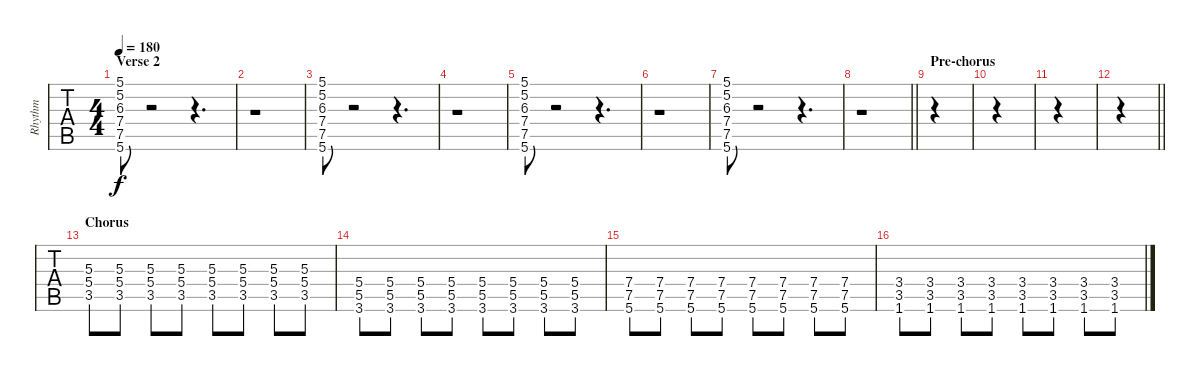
\track ("Rhythm" "Rhythm") {instrument overdrivenguitar}
\staff {tabs}
\tuning (E4 B3 G3 D3 A2 E2) {hide}
\ts (4 4)
\section ("" "Verse 2")
\tempo 180
\clef g2
\ks c
(5.1 5.2 6.3 7.4 7.5 5.6).8{dy f balance 8} r.2 r.4{d} |
r.1 |
(5.1 5.2 6.3 7.4 7.5 5.6).8 r.2 r.4{d} |
r.1 |
(5.1 5.2 6.3 7.4 7.5 5.6).8 r.2 r.4{d} |
r.1 |
(5.1 5.2 6.3 7.4 7.5 5.6).8 r.2 r.4{d} |
\barLineRight lightlight
r.1 |
\section ("" "Pre-chorus")
|
|
|
\barLineRight lightlight
|
\section ("" "Chorus")
(5.3 5.4 3.5).8 (5.3 5.4 3.5).8 (5.3 5.4 3.5).8 (5.3 5.4 3.5).8 (5.3 5.4 3.5).8 (5.3 5.4 3.5).8 (5.3 5.4 3.5).8 (5.3 5.4 3.5).8 |
(5.4 5.5 3.6).8 (5.4 5.5 3.6).8 (5.4 5.5 3.6).8 (5.4 5.5 3.6).8 (5.4 5.5 3.6).8 (5.4 5.5 3.6).8 (5.4 5.5 3.6).8 (5.4 5.5 3.6).8 |
(7.4 7.5 5.6).8 (7.4 7.5 5.6).8 (7.4 7.5 5.6).8 (7.4 7.5 5.6).8 (7.4 7.5 5.6).8 (7.4 7.5 5.6).8 (7.4 7.5 5.6).8 (7.4 7.5 5.6).8 |
(3.4 3.5 1.6).8 (3.4 3.5 1.6).8 (3.4 3.5 1.6).8 (3.4 3.5 1.6).8 (3.4 3.5 1.6).8 (3.4 3.5 1.6).8 (3.4 3.5 1.6).8 (3.4 3.5 1.6).8
